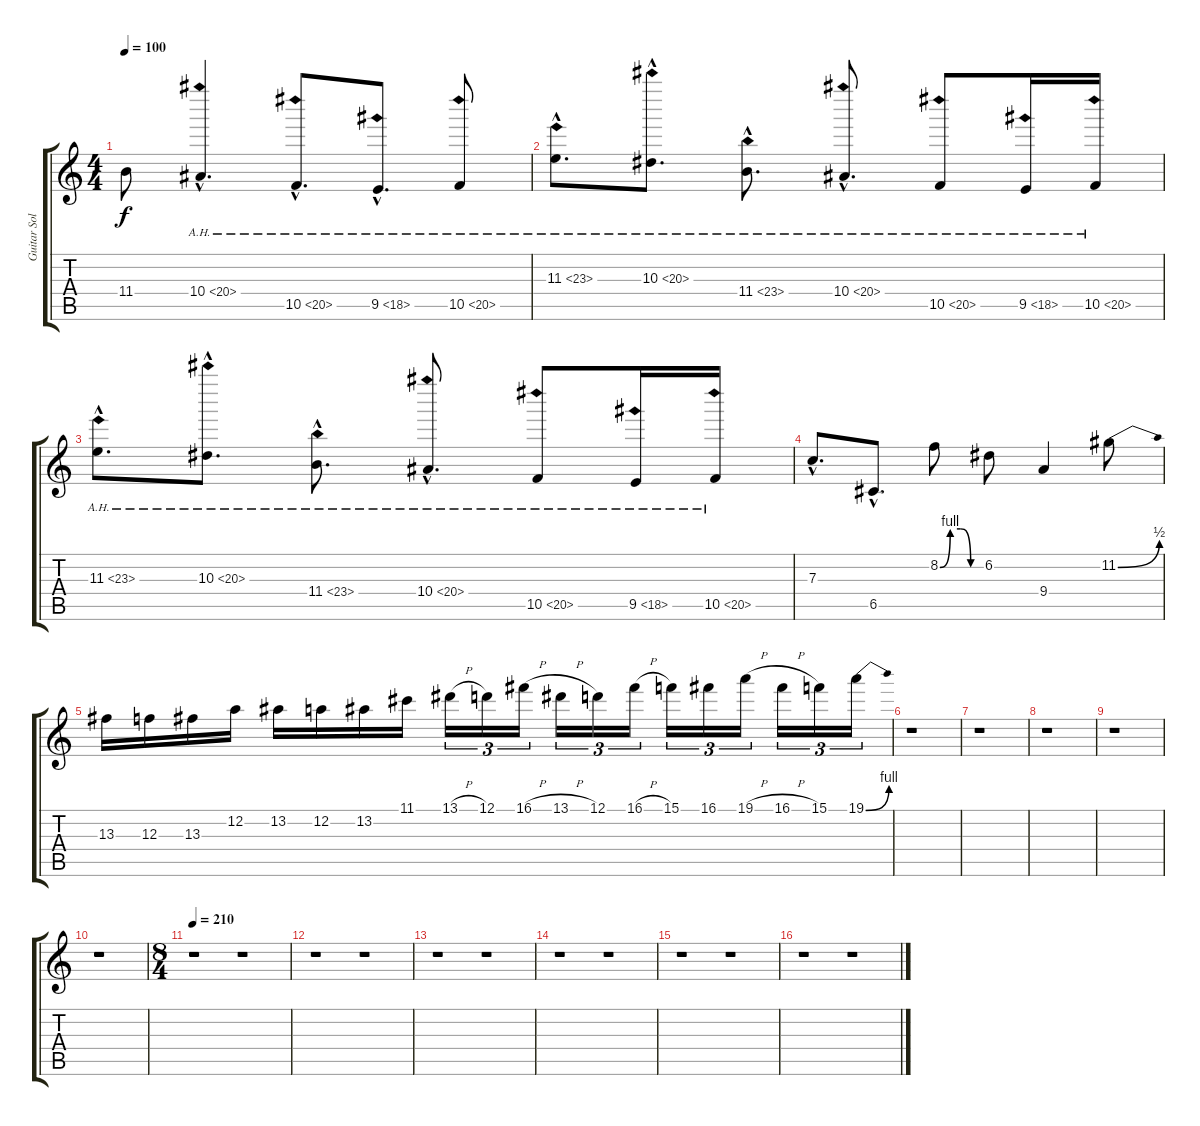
\track ("Guitar Solo (Harmonized)" "Guitar Sol") {instrument distortionguitar}
\staff {score tabs}
\tuning (D4 A3 F3 C3 G2 D2) {hide}
\ts (4 4)
\tempo 100
\clef g2
\ks c
11.4{t}.8{dy f} 10.4{ah 10 hac}.4{d} 10.5{ah 10 hac}.8{d} 9.5{ah 9 hac}.8{d} 10.5{ah 10}.8 |
11.3{ah 12 hac}.8{d} 10.3{ah 10 hac}.8{d} 11.4{ah 12 hac}.8{d} 10.4{ah 10 hac}.8{d} 10.5{ah 10}.8 9.5{ah 9}.16 10.5{ah 10}.16 |
11.3{ah 12 hac}.8{d} 10.3{ah 10 hac}.8{d} 11.4{ah 12 hac}.8{d} 10.4{ah 10 hac}.8{d} 10.5{ah 10}.8 9.5{ah 9}.16 10.5{ah 10}.16 |
7.3{hac}.8{d} 6.5{hac}.8{d} 8.2{be (custom 0 0 15 4 30 4 45 0 60 0)}.8 6.2.8 9.4.4 11.2{be (bend 0 0 60 2)}.8 |
13.3.16 12.3.16 13.3.16 12.2.16 13.2.16 12.2.16 13.2.16 11.1.16 13.1{h}.16{tu (3 2)} 12.1.16{tu (3 2)} 16.1{h}.16{tu (3 2)} 13.1{h}.16{tu (3 2)} 12.1.16{tu (3 2)} 16.1{h}.16{tu (3 2)} 15.1.16{tu (3 2)} 16.1.16{tu (3 2)} 19.1{h}.16{tu (3 2)} 16.1{h}.16{tu (3 2)} 15.1.16{tu (3 2)} 19.1{be (bend 0 0 60 4)}.16{tu (3 2)} |
r.1 |
r.1 |
r.1 |
r.1 |
r.1 |
\ts (8 4)
\tempo 210
r.1 r.1 |
r.1 r.1 |
r.1 r.1 |
r.1 r.1 |
r.1 r.1 |
r.1 r.1
